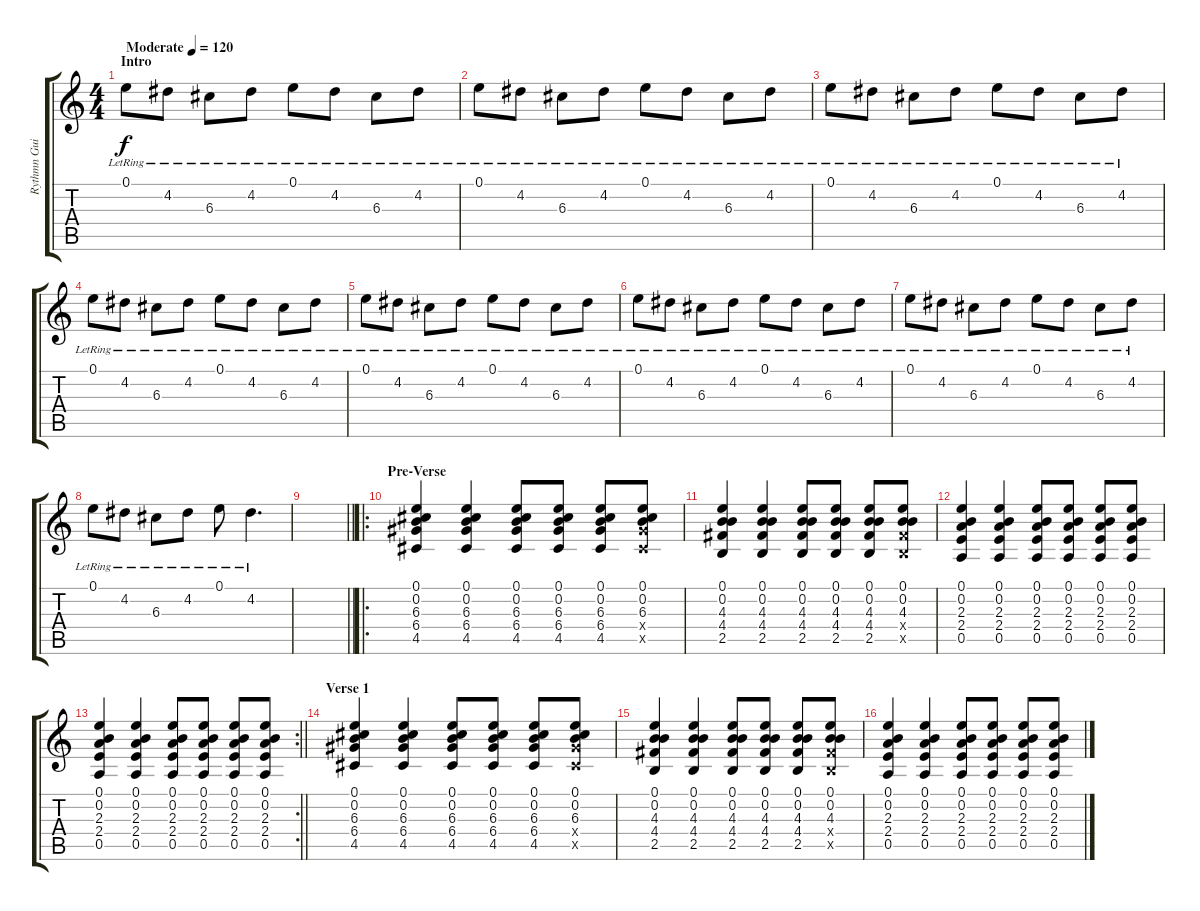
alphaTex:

\track ("Rythmn Guitar" "Rythmn Gui") {instrument acousticguitarsteel}
\staff {score tabs}
\tuning (E4 B3 G3 D3 A2 E2) {hide}
\ts (4 4)
\section ("" "Intro")
\tempo (120 "Moderate")
\clef g2
\ks c
0.1{lr}.8{dy f instrument acousticguitarsteel} 4.2{lr}.8 6.3{lr}.8 4.2{lr}.8 0.1{lr}.8 4.2{lr}.8 6.3{lr}.8 4.2{lr}.8 |
0.1{lr}.8 4.2{lr}.8 6.3{lr}.8 4.2{lr}.8 0.1{lr}.8 4.2{lr}.8 6.3{lr}.8 4.2{lr}.8 |
0.1{lr}.8 4.2{lr}.8 6.3{lr}.8 4.2{lr}.8 0.1{lr}.8 4.2{lr}.8 6.3{lr}.8 4.2{lr}.8 |
0.1{lr}.8 4.2{lr}.8 6.3{lr}.8 4.2{lr}.8 0.1{lr}.8 4.2{lr}.8 6.3{lr}.8 4.2{lr}.8 |
0.1{lr}.8 4.2{lr}.8 6.3{lr}.8 4.2{lr}.8 0.1{lr}.8 4.2{lr}.8 6.3{lr}.8 4.2{lr}.8 |
0.1{lr}.8 4.2{lr}.8 6.3{lr}.8 4.2{lr}.8 0.1{lr}.8 4.2{lr}.8 6.3{lr}.8 4.2{lr}.8 |
0.1{lr}.8 4.2{lr}.8 6.3{lr}.8 4.2{lr}.8 0.1{lr}.8 4.2{lr}.8 6.3{lr}.8 4.2{lr}.8 |
0.1{lr}.8 4.2{lr}.8 6.3{lr}.8 4.2{lr}.8 0.1{lr}.8 4.2{lr}.4{d} |
\barLineRight lightlight
|
\ro
\section ("" "Pre-Verse")
(0.1 0.2 6.3 6.4 4.5).4 (0.1 0.2 6.3 6.4 4.5).4 (0.1 0.2 6.3 6.4 4.5).8 (0.1 0.2 6.3 6.4 4.5).8 (0.1 0.2 6.3 6.4 4.5).8 (0.1 0.2 6.3 6.4{x} 4.5{x}).8 |
(0.1 0.2 4.3 4.4 2.5).4 (0.1 0.2 4.3 4.4 2.5).4 (0.1 0.2 4.3 4.4 2.5).8 (0.1 0.2 4.3 4.4 2.5).8 (0.1 0.2 4.3 4.4 2.5).8 (0.1 0.2 4.3 4.4{x} 2.5{x}).8 |
(0.1 0.2 2.3 2.4 0.5).4 (0.1 0.2 2.3 2.4 0.5).4 (0.1 0.2 2.3 2.4 0.5).8 (0.1 0.2 2.3 2.4 0.5).8 (0.1 0.2 2.3 2.4 0.5).8 (0.1 0.2 2.3 2.4 0.5).8 |
\rc 2
\barLineRight lightlight
(0.1 0.2 2.3 2.4 0.5).4 (0.1 0.2 2.3 2.4 0.5).4 (0.1 0.2 2.3 2.4 0.5).8 (0.1 0.2 2.3 2.4 0.5).8 (0.1 0.2 2.3 2.4 0.5).8 (0.1 0.2 2.3 2.4 0.5).8 |
\section ("" "Verse 1")
(0.1 0.2 6.3 6.4 4.5).4 (0.1 0.2 6.3 6.4 4.5).4 (0.1 0.2 6.3 6.4 4.5).8 (0.1 0.2 6.3 6.4 4.5).8 (0.1 0.2 6.3 6.4 4.5).8 (0.1 0.2 6.3 6.4{x} 4.5{x}).8 |
(0.1 0.2 4.3 4.4 2.5).4 (0.1 0.2 4.3 4.4 2.5).4 (0.1 0.2 4.3 4.4 2.5).8 (0.1 0.2 4.3 4.4 2.5).8 (0.1 0.2 4.3 4.4 2.5).8 (0.1 0.2 4.3 4.4{x} 2.5{x}).8 |
(0.1 0.2 2.3 2.4 0.5).4 (0.1 0.2 2.3 2.4 0.5).4 (0.1 0.2 2.3 2.4 0.5).8 (0.1 0.2 2.3 2.4 0.5).8 (0.1 0.2 2.3 2.4 0.5).8 (0.1 0.2 2.3 2.4 0.5).8
